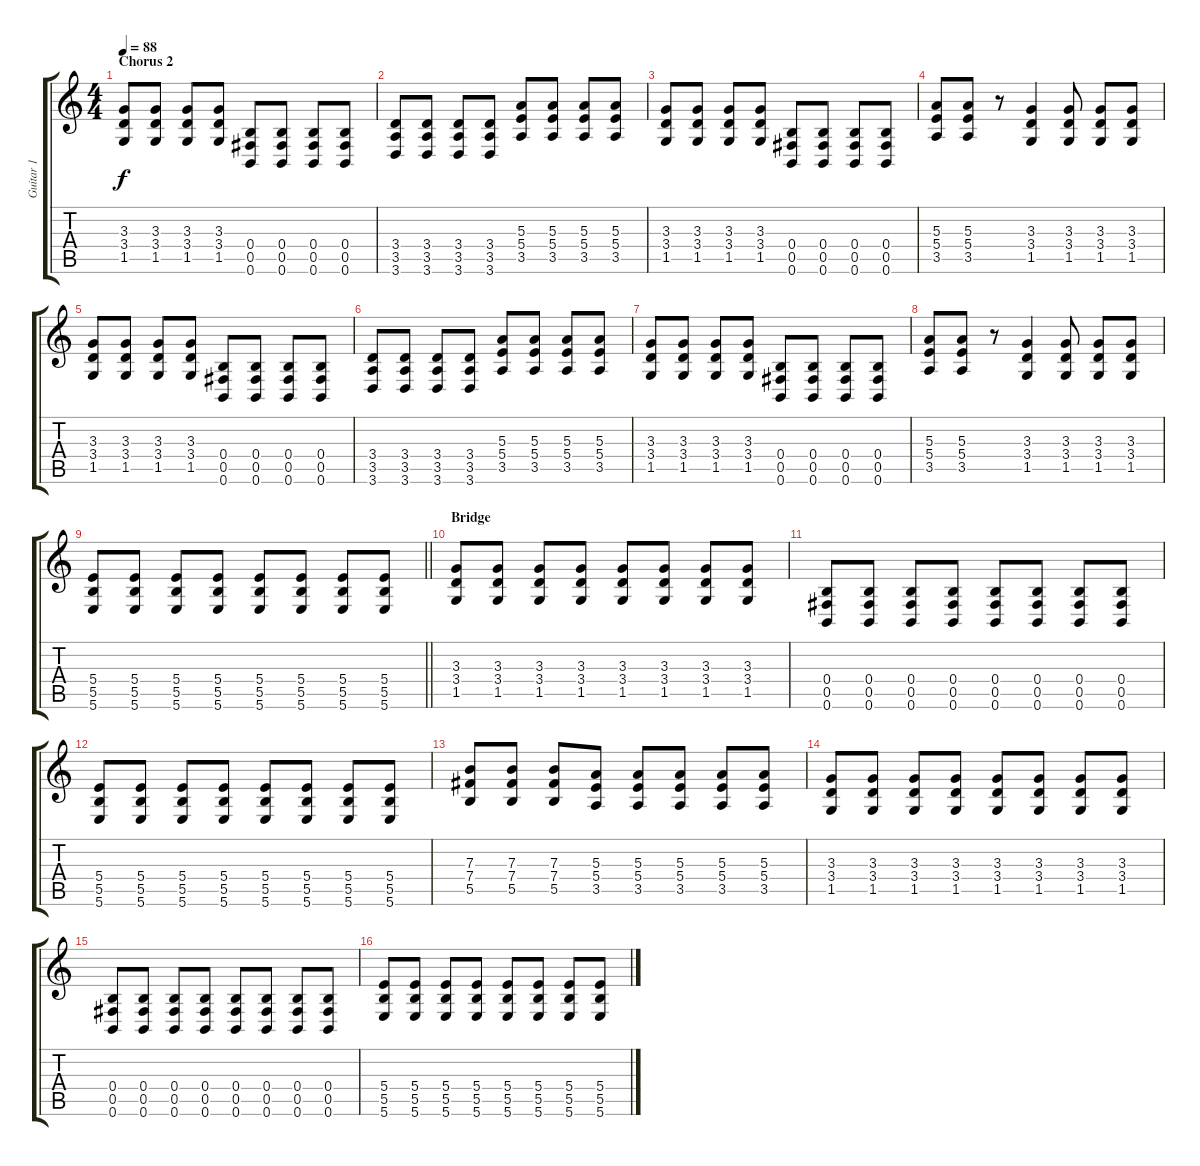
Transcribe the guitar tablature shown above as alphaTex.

\track ("Guitar 1" "Guitar 1") {instrument distortionguitar}
\staff {score tabs}
\tuning (Db4 Ab3 E3 B2 Gb2 B1) {hide}
\ts (4 4)
\section ("" "Chorus 2")
\tempo 88
\clef g2
\ks c
(3.3 3.4 1.5).8{dy f} (3.3 3.4 1.5).8 (3.3 3.4 1.5).8 (3.3 3.4 1.5).8 (0.4 0.5 0.6).8 (0.4 0.5 0.6).8 (0.4 0.5 0.6).8 (0.4 0.5 0.6).8 |
(3.4 3.5 3.6).8 (3.4 3.5 3.6).8 (3.4 3.5 3.6).8 (3.4 3.5 3.6).8 (5.3 5.4 3.5).8 (5.3 5.4 3.5).8 (5.3 5.4 3.5).8 (5.3 5.4 3.5).8 |
(3.3 3.4 1.5).8 (3.3 3.4 1.5).8 (3.3 3.4 1.5).8 (3.3 3.4 1.5).8 (0.4 0.5 0.6).8 (0.4 0.5 0.6).8 (0.4 0.5 0.6).8 (0.4 0.5 0.6).8 |
(5.3 5.4 3.5).8 (5.3 5.4 3.5).8 r.8 (3.3 3.4 1.5).4 (3.3 3.4 1.5).8 (3.3 3.4 1.5).8 (3.3 3.4 1.5).8 |
(3.3 3.4 1.5).8 (3.3 3.4 1.5).8 (3.3 3.4 1.5).8 (3.3 3.4 1.5).8 (0.4 0.5 0.6).8 (0.4 0.5 0.6).8 (0.4 0.5 0.6).8 (0.4 0.5 0.6).8 |
(3.4 3.5 3.6).8 (3.4 3.5 3.6).8 (3.4 3.5 3.6).8 (3.4 3.5 3.6).8 (5.3 5.4 3.5).8 (5.3 5.4 3.5).8 (5.3 5.4 3.5).8 (5.3 5.4 3.5).8 |
(3.3 3.4 1.5).8 (3.3 3.4 1.5).8 (3.3 3.4 1.5).8 (3.3 3.4 1.5).8 (0.4 0.5 0.6).8 (0.4 0.5 0.6).8 (0.4 0.5 0.6).8 (0.4 0.5 0.6).8 |
(5.3 5.4 3.5).8 (5.3 5.4 3.5).8 r.8 (3.3 3.4 1.5).4 (3.3 3.4 1.5).8 (3.3 3.4 1.5).8 (3.3 3.4 1.5).8 |
\barLineRight lightlight
(5.4 5.5 5.6).8 (5.4 5.5 5.6).8 (5.4 5.5 5.6).8 (5.4 5.5 5.6).8 (5.4 5.5 5.6).8 (5.4 5.5 5.6).8 (5.4 5.5 5.6).8 (5.4 5.5 5.6).8 |
\section ("" "Bridge")
(3.3 3.4 1.5).8 (3.3 3.4 1.5).8 (3.3 3.4 1.5).8 (3.3 3.4 1.5).8 (3.3 3.4 1.5).8 (3.3 3.4 1.5).8 (3.3 3.4 1.5).8 (3.3 3.4 1.5).8 |
(0.4 0.5 0.6).8 (0.4 0.5 0.6).8 (0.4 0.5 0.6).8 (0.4 0.5 0.6).8 (0.4 0.5 0.6).8 (0.4 0.5 0.6).8 (0.4 0.5 0.6).8 (0.4 0.5 0.6).8 |
(5.4 5.5 5.6).8 (5.4 5.5 5.6).8 (5.4 5.5 5.6).8 (5.4 5.5 5.6).8 (5.4 5.5 5.6).8 (5.4 5.5 5.6).8 (5.4 5.5 5.6).8 (5.4 5.5 5.6).8 |
(7.3 7.4 5.5).8 (7.3 7.4 5.5).8 (7.3 7.4 5.5).8 (5.3 5.4 3.5).8 (5.3 5.4 3.5).8 (5.3 5.4 3.5).8 (5.3 5.4 3.5).8 (5.3 5.4 3.5).8 |
(3.3 3.4 1.5).8 (3.3 3.4 1.5).8 (3.3 3.4 1.5).8 (3.3 3.4 1.5).8 (3.3 3.4 1.5).8 (3.3 3.4 1.5).8 (3.3 3.4 1.5).8 (3.3 3.4 1.5).8 |
(0.4 0.5 0.6).8 (0.4 0.5 0.6).8 (0.4 0.5 0.6).8 (0.4 0.5 0.6).8 (0.4 0.5 0.6).8 (0.4 0.5 0.6).8 (0.4 0.5 0.6).8 (0.4 0.5 0.6).8 |
(5.4 5.5 5.6).8 (5.4 5.5 5.6).8 (5.4 5.5 5.6).8 (5.4 5.5 5.6).8 (5.4 5.5 5.6).8 (5.4 5.5 5.6).8 (5.4 5.5 5.6).8 (5.4 5.5 5.6).8
